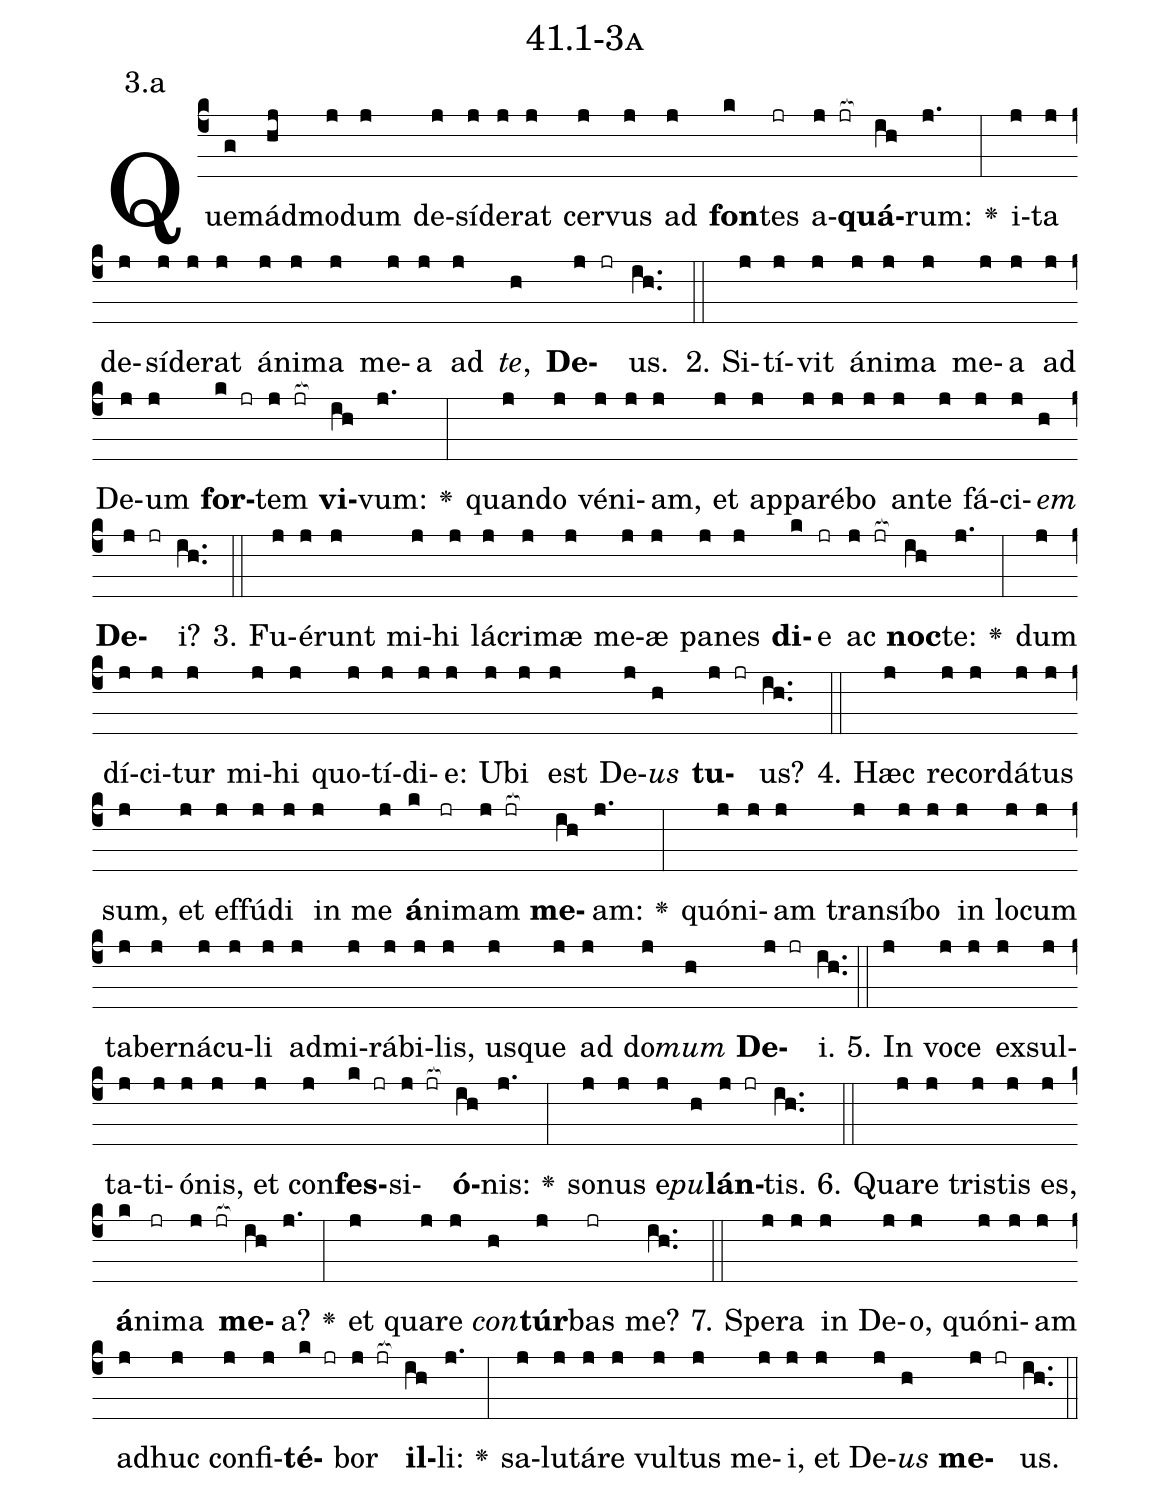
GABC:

name: 41.1-3a;
annotation: 3.a;
%%
(c4)Quem(g)ád(hj)mo(j)dum(j) de(j)sí(j)de(j)rat(j) cer(j)vus(j) ad(j) <b>fon</b>(k)tes(jr) a(j jr[ocb:1{])<b>quá</b>(ih[ocb:0}])rum:(j.) <v>\greheightstar</v>(:) i(j)ta(j) de(j)sí(j)de(j)rat(j) á(j)ni(j)ma(j) me(j)a(j) ad(j) <i>te</i>,(h) <b>De</b>(j jr)us.(ih..) (::)
2. Si(j)tí(j)vit(j) á(j)ni(j)ma(j) me(j)a(j) ad(j) De(j)um(j) <b>for</b>(k jr)tem(j jr[ocb:1{]) <b>vi</b>(ih[ocb:0}])vum:(j.) <v>\greheightstar</v>(:) quan(j)do(j) vé(j)ni(j)am,(j) et(j) ap(j)pa(j)ré(j)bo(j) an(j)te(j) fá(j)ci(j)<i>em</i>(h) <b>De</b>(j jr)i?(ih..) (::)
3. Fu(j)é(j)runt(j) mi(j)hi(j) lá(j)cri(j)mæ(j) me(j)æ(j) pa(j)nes(j) <b>di</b>(k)e(jr) ac(j jr[ocb:1{]) <b>noc</b>(ih[ocb:0}])te:(j.) <v>\greheightstar</v>(:) dum(j) dí(j)ci(j)tur(j) mi(j)hi(j) quo(j)tí(j)di(j)e:(j) U(j)bi(j) est(j) De(j)<i>us</i>(h) <b>tu</b>(j jr)us?(ih..) (::)
4. Hæc(j) re(j)cor(j)dá(j)tus(j) sum,(j) et(j) ef(j)fú(j)di(j) in(j) me(j) <b>á</b>(k)ni(jr)mam(j jr[ocb:1{]) <b>me</b>(ih[ocb:0}])am:(j.) <v>\greheightstar</v>(:) quón(j)i(j)am(j) trans(j)í(j)bo(j) in(j) lo(j)cum(j) ta(j)ber(j)ná(j)cu(j)li(j) ad(j)mi(j)rá(j)bi(j)lis,(j) us(j)que(j) ad(j) do(j)<i>mum</i>(h) <b>De</b>(j jr)i.(ih..) (::)
5. In(j) vo(j)ce(j) ex(j)sul(j)ta(j)ti(j)ó(j)nis,(j) et(j) con(j)<b>fes</b>(k jr)si(j jr[ocb:1{])<b>ó</b>(ih[ocb:0}])nis:(j.) <v>\greheightstar</v>(:) so(j)nus(j) e(j)<i>pu</i>(h)<b>lán</b>(j jr)tis.(ih..) (::)
6. Qua(j)re(j) tris(j)tis(j) es,(j) <b>á</b>(k)ni(jr)ma(j jr[ocb:1{]) <b>me</b>(ih[ocb:0}])a?(j.) <v>\greheightstar</v>(:) et(j) qua(j)re(j) <i>con</i>(h)<b>túr</b>(j)bas(jr) me?(ih..) (::)
7. Spe(j)ra(j) in(j) De(j)o,(j) quón(j)i(j)am(j) ad(j)huc(j) con(j)fi(j)<b>té</b>(k jr)bor(j jr[ocb:1{]) <b>il</b>(ih[ocb:0}])li:(j.) <v>\greheightstar</v>(:) sa(j)lu(j)tá(j)re(j) vul(j)tus(j) me(j)i,(j) et(j) De(j)<i>us</i>(h) <b>me</b>(j jr)us.(ih..) (::)
